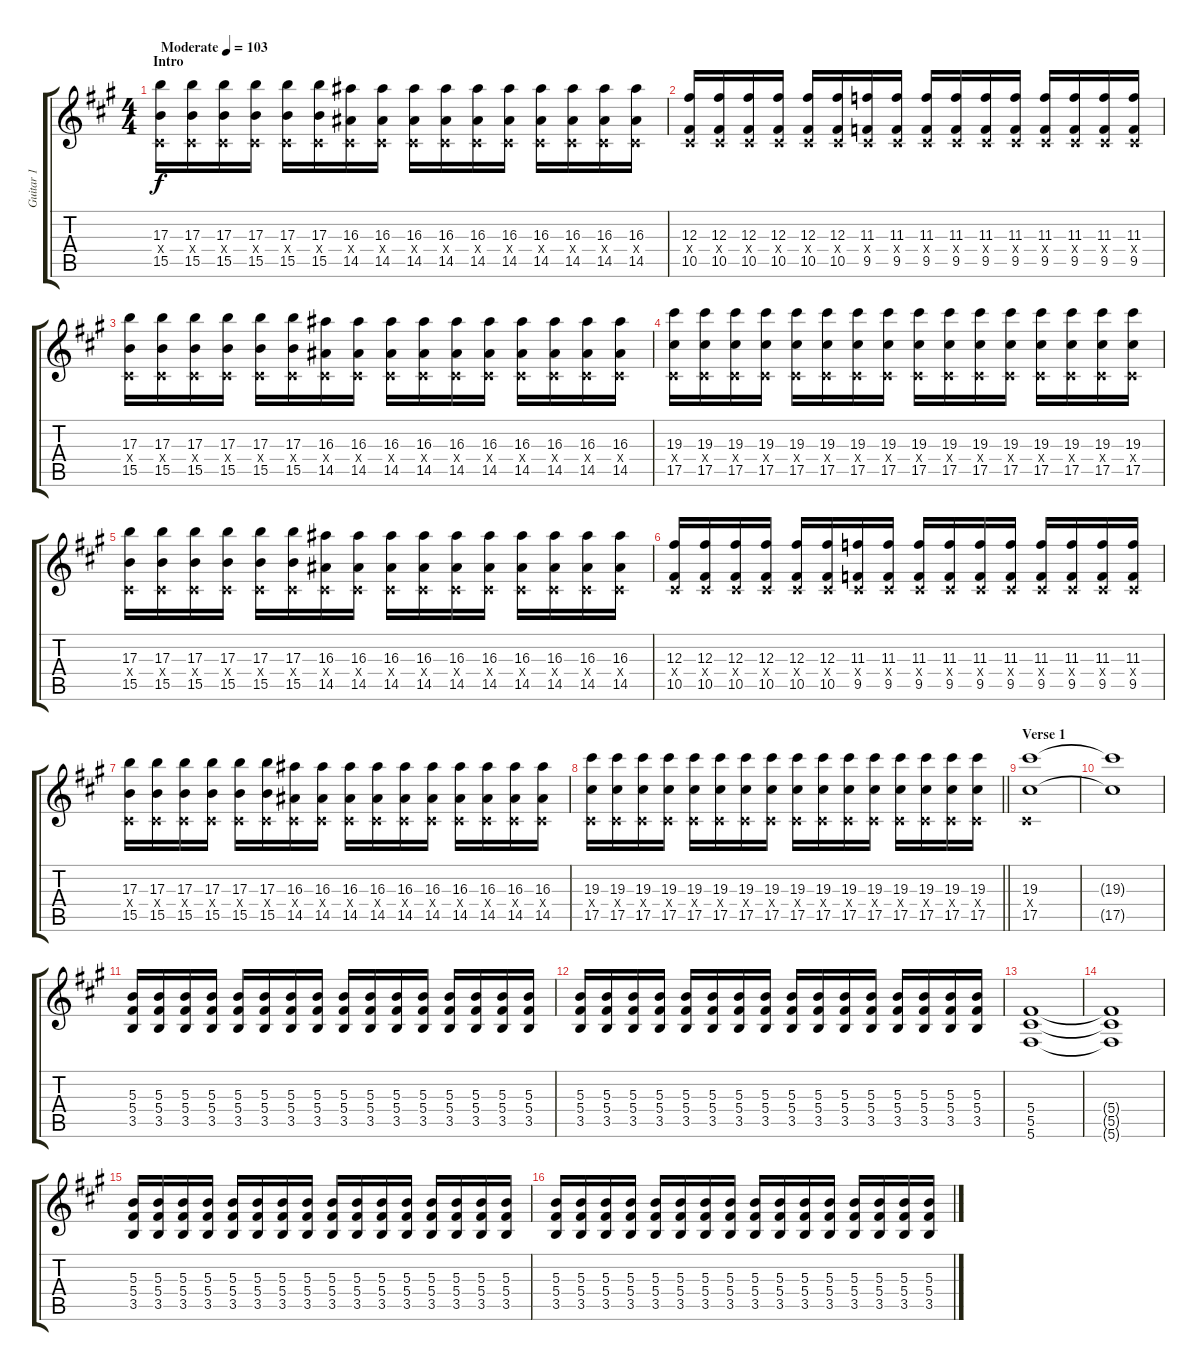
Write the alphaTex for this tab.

\track ("Guitar 1" "Guitar 1") {instrument distortionguitar}
\staff {score tabs}
\tuning (Eb4 Bb3 Gb3 Db3 Ab2 Db2) {hide}
\ts (4 4)
\section ("" "Intro")
\tempo (103 "Moderate")
\clef g2
\ks f#minor
(17.3 0.4{x} 15.5).16{dy f instrument distortionguitar} (17.3 0.4{x} 15.5).16 (17.3 0.4{x} 15.5).16 (17.3 0.4{x} 15.5).16 (17.3 0.4{x} 15.5).16 (17.3 0.4{x} 15.5).16 (16.3 0.4{x} 14.5).16 (16.3 0.4{x} 14.5).16 (16.3 0.4{x} 14.5).16 (16.3 0.4{x} 14.5).16 (16.3 0.4{x} 14.5).16 (16.3 0.4{x} 14.5).16 (16.3 0.4{x} 14.5).16 (16.3 0.4{x} 14.5).16 (16.3 0.4{x} 14.5).16 (16.3 0.4{x} 14.5).16 |
(12.3 0.4{x} 10.5).16 (12.3 0.4{x} 10.5).16 (12.3 0.4{x} 10.5).16 (12.3 0.4{x} 10.5).16 (12.3 0.4{x} 10.5).16 (12.3 0.4{x} 10.5).16 (11.3 0.4{x} 9.5).16 (11.3 0.4{x} 9.5).16 (11.3 0.4{x} 9.5).16 (11.3 0.4{x} 9.5).16 (11.3 0.4{x} 9.5).16 (11.3 0.4{x} 9.5).16 (11.3 0.4{x} 9.5).16 (11.3 0.4{x} 9.5).16 (11.3 0.4{x} 9.5).16 (11.3 0.4{x} 9.5).16 |
(17.3 0.4{x} 15.5).16 (17.3 0.4{x} 15.5).16 (17.3 0.4{x} 15.5).16 (17.3 0.4{x} 15.5).16 (17.3 0.4{x} 15.5).16 (17.3 0.4{x} 15.5).16 (16.3 0.4{x} 14.5).16 (16.3 0.4{x} 14.5).16 (16.3 0.4{x} 14.5).16 (16.3 0.4{x} 14.5).16 (16.3 0.4{x} 14.5).16 (16.3 0.4{x} 14.5).16 (16.3 0.4{x} 14.5).16 (16.3 0.4{x} 14.5).16 (16.3 0.4{x} 14.5).16 (16.3 0.4{x} 14.5).16 |
(19.3 0.4{x} 17.5).16 (19.3 0.4{x} 17.5).16 (19.3 0.4{x} 17.5).16 (19.3 0.4{x} 17.5).16 (19.3 0.4{x} 17.5).16 (19.3 0.4{x} 17.5).16 (19.3 0.4{x} 17.5).16 (19.3 0.4{x} 17.5).16 (19.3 0.4{x} 17.5).16 (19.3 0.4{x} 17.5).16 (19.3 0.4{x} 17.5).16 (19.3 0.4{x} 17.5).16 (19.3 0.4{x} 17.5).16 (19.3 0.4{x} 17.5).16 (19.3 0.4{x} 17.5).16 (19.3 0.4{x} 17.5).16 |
(17.3 0.4{x} 15.5).16 (17.3 0.4{x} 15.5).16 (17.3 0.4{x} 15.5).16 (17.3 0.4{x} 15.5).16 (17.3 0.4{x} 15.5).16 (17.3 0.4{x} 15.5).16 (16.3 0.4{x} 14.5).16 (16.3 0.4{x} 14.5).16 (16.3 0.4{x} 14.5).16 (16.3 0.4{x} 14.5).16 (16.3 0.4{x} 14.5).16 (16.3 0.4{x} 14.5).16 (16.3 0.4{x} 14.5).16 (16.3 0.4{x} 14.5).16 (16.3 0.4{x} 14.5).16 (16.3 0.4{x} 14.5).16 |
(12.3 0.4{x} 10.5).16 (12.3 0.4{x} 10.5).16 (12.3 0.4{x} 10.5).16 (12.3 0.4{x} 10.5).16 (12.3 0.4{x} 10.5).16 (12.3 0.4{x} 10.5).16 (11.3 0.4{x} 9.5).16 (11.3 0.4{x} 9.5).16 (11.3 0.4{x} 9.5).16 (11.3 0.4{x} 9.5).16 (11.3 0.4{x} 9.5).16 (11.3 0.4{x} 9.5).16 (11.3 0.4{x} 9.5).16 (11.3 0.4{x} 9.5).16 (11.3 0.4{x} 9.5).16 (11.3 0.4{x} 9.5).16 |
(17.3 0.4{x} 15.5).16 (17.3 0.4{x} 15.5).16 (17.3 0.4{x} 15.5).16 (17.3 0.4{x} 15.5).16 (17.3 0.4{x} 15.5).16 (17.3 0.4{x} 15.5).16 (16.3 0.4{x} 14.5).16 (16.3 0.4{x} 14.5).16 (16.3 0.4{x} 14.5).16 (16.3 0.4{x} 14.5).16 (16.3 0.4{x} 14.5).16 (16.3 0.4{x} 14.5).16 (16.3 0.4{x} 14.5).16 (16.3 0.4{x} 14.5).16 (16.3 0.4{x} 14.5).16 (16.3 0.4{x} 14.5).16 |
\barLineRight lightlight
(19.3 0.4{x} 17.5).16 (19.3 0.4{x} 17.5).16 (19.3 0.4{x} 17.5).16 (19.3 0.4{x} 17.5).16 (19.3 0.4{x} 17.5).16 (19.3 0.4{x} 17.5).16 (19.3 0.4{x} 17.5).16 (19.3 0.4{x} 17.5).16 (19.3 0.4{x} 17.5).16 (19.3 0.4{x} 17.5).16 (19.3 0.4{x} 17.5).16 (19.3 0.4{x} 17.5).16 (19.3 0.4{x} 17.5).16 (19.3 0.4{x} 17.5).16 (19.3 0.4{x} 17.5).16 (19.3 0.4{x} 17.5).16 |
\section ("" "Verse 1")
(19.3 0.4{x} 17.5).1 |
(19.3{t} 17.5{t}).1 |
(5.3 5.4 3.5).16 (5.3 5.4 3.5).16 (5.3 5.4 3.5).16 (5.3 5.4 3.5).16 (5.3 5.4 3.5).16 (5.3 5.4 3.5).16 (5.3 5.4 3.5).16 (5.3 5.4 3.5).16 (5.3 5.4 3.5).16 (5.3 5.4 3.5).16 (5.3 5.4 3.5).16 (5.3 5.4 3.5).16 (5.3 5.4 3.5).16 (5.3 5.4 3.5).16 (5.3 5.4 3.5).16 (5.3 5.4 3.5).16 |
(5.3 5.4 3.5).16 (5.3 5.4 3.5).16 (5.3 5.4 3.5).16 (5.3 5.4 3.5).16 (5.3 5.4 3.5).16 (5.3 5.4 3.5).16 (5.3 5.4 3.5).16 (5.3 5.4 3.5).16 (5.3 5.4 3.5).16 (5.3 5.4 3.5).16 (5.3 5.4 3.5).16 (5.3 5.4 3.5).16 (5.3 5.4 3.5).16 (5.3 5.4 3.5).16 (5.3 5.4 3.5).16 (5.3 5.4 3.5).16 |
(5.4 5.5 5.6).1 |
(5.4{t} 5.5{t} 5.6{t}).1 |
(5.3 5.4 3.5).16 (5.3 5.4 3.5).16 (5.3 5.4 3.5).16 (5.3 5.4 3.5).16 (5.3 5.4 3.5).16 (5.3 5.4 3.5).16 (5.3 5.4 3.5).16 (5.3 5.4 3.5).16 (5.3 5.4 3.5).16 (5.3 5.4 3.5).16 (5.3 5.4 3.5).16 (5.3 5.4 3.5).16 (5.3 5.4 3.5).16 (5.3 5.4 3.5).16 (5.3 5.4 3.5).16 (5.3 5.4 3.5).16 |
(5.3 5.4 3.5).16 (5.3 5.4 3.5).16 (5.3 5.4 3.5).16 (5.3 5.4 3.5).16 (5.3 5.4 3.5).16 (5.3 5.4 3.5).16 (5.3 5.4 3.5).16 (5.3 5.4 3.5).16 (5.3 5.4 3.5).16 (5.3 5.4 3.5).16 (5.3 5.4 3.5).16 (5.3 5.4 3.5).16 (5.3 5.4 3.5).16 (5.3 5.4 3.5).16 (5.3 5.4 3.5).16 (5.3 5.4 3.5).16
